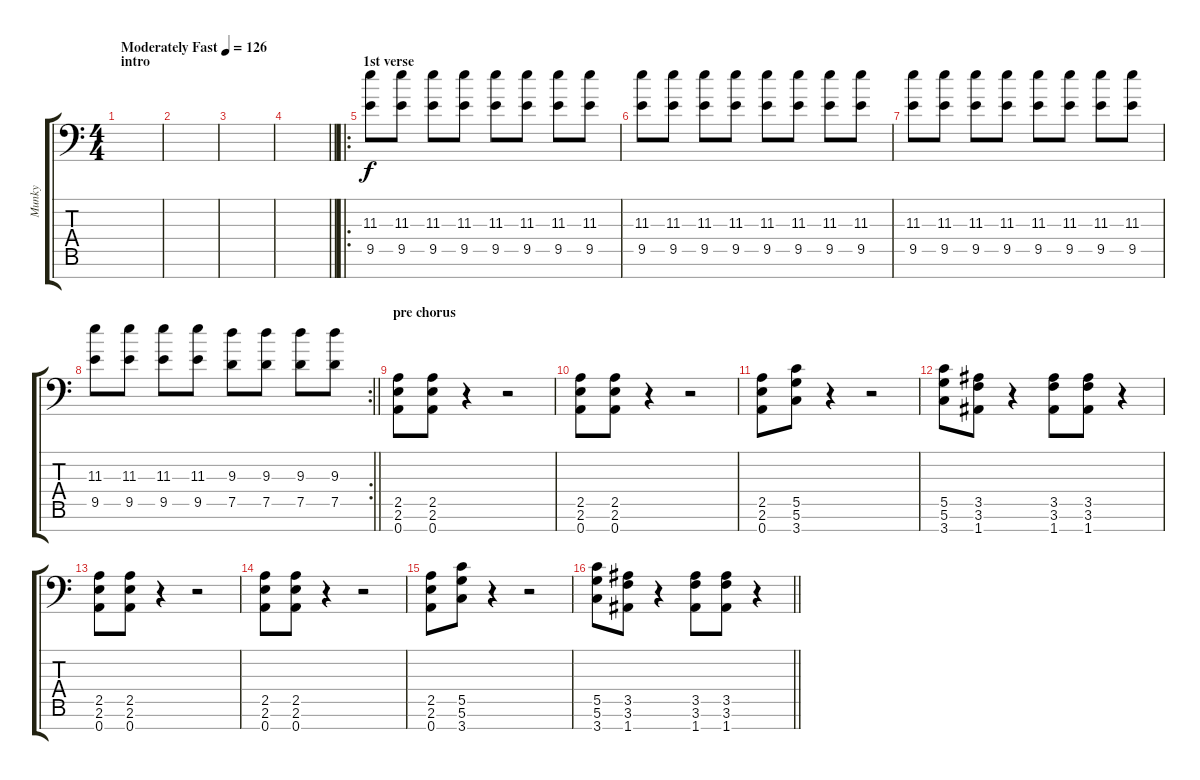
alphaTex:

\track ("Munky" "Munky") {instrument distortionguitar}
\staff {score tabs}
\tuning (D4 A3 F3 C3 G2 D2 A1) {hide}
\ts (4 4)
\section ("" "intro")
\tempo (126 "Moderately Fast")
\clef f4
\ks c
|
|
|
\barLineRight lightlight
|
\ro
\section ("" "1st verse")
(11.3 9.5).8{volume 5 instrument distortionguitar} (11.3 9.5).8 (11.3 9.5).8 (11.3 9.5).8 (11.3 9.5).8 (11.3 9.5).8 (11.3 9.5).8 (11.3 9.5).8 |
(11.3 9.5).8 (11.3 9.5).8 (11.3 9.5).8 (11.3 9.5).8 (11.3 9.5).8 (11.3 9.5).8 (11.3 9.5).8 (11.3 9.5).8 |
(11.3 9.5).8 (11.3 9.5).8 (11.3 9.5).8 (11.3 9.5).8 (11.3 9.5).8 (11.3 9.5).8 (11.3 9.5).8 (11.3 9.5).8 |
\rc 2
\barLineRight lightlight
(11.3 9.5).8 (11.3 9.5).8 (11.3 9.5).8 (11.3 9.5).8 (9.3 7.5).8 (9.3 7.5).8 (9.3 7.5).8 (9.3 7.5).8 |
\section ("" "pre chorus")
(2.5 2.6 0.7).8{volume 16 instrument distortionguitar} (2.5 2.6 0.7).8 r.4 r.2 |
(2.5 2.6 0.7).8 (2.5 2.6 0.7).8 r.4 r.2 |
(2.5 2.6 0.7).8 (5.5 5.6 3.7).8 r.4 r.2 |
(5.5 5.6 3.7).8 (3.5 3.6 1.7).8 r.4 (3.5 3.6 1.7).8 (3.5 3.6 1.7).8 r.4 |
(2.5 2.6 0.7).8 (2.5 2.6 0.7).8 r.4 r.2 |
(2.5 2.6 0.7).8 (2.5 2.6 0.7).8 r.4 r.2 |
(2.5 2.6 0.7).8 (5.5 5.6 3.7).8 r.4 r.2 |
\barLineRight lightlight
(5.5 5.6 3.7).8 (3.5 3.6 1.7).8 r.4 (3.5 3.6 1.7).8 (3.5 3.6 1.7).8 r.4
